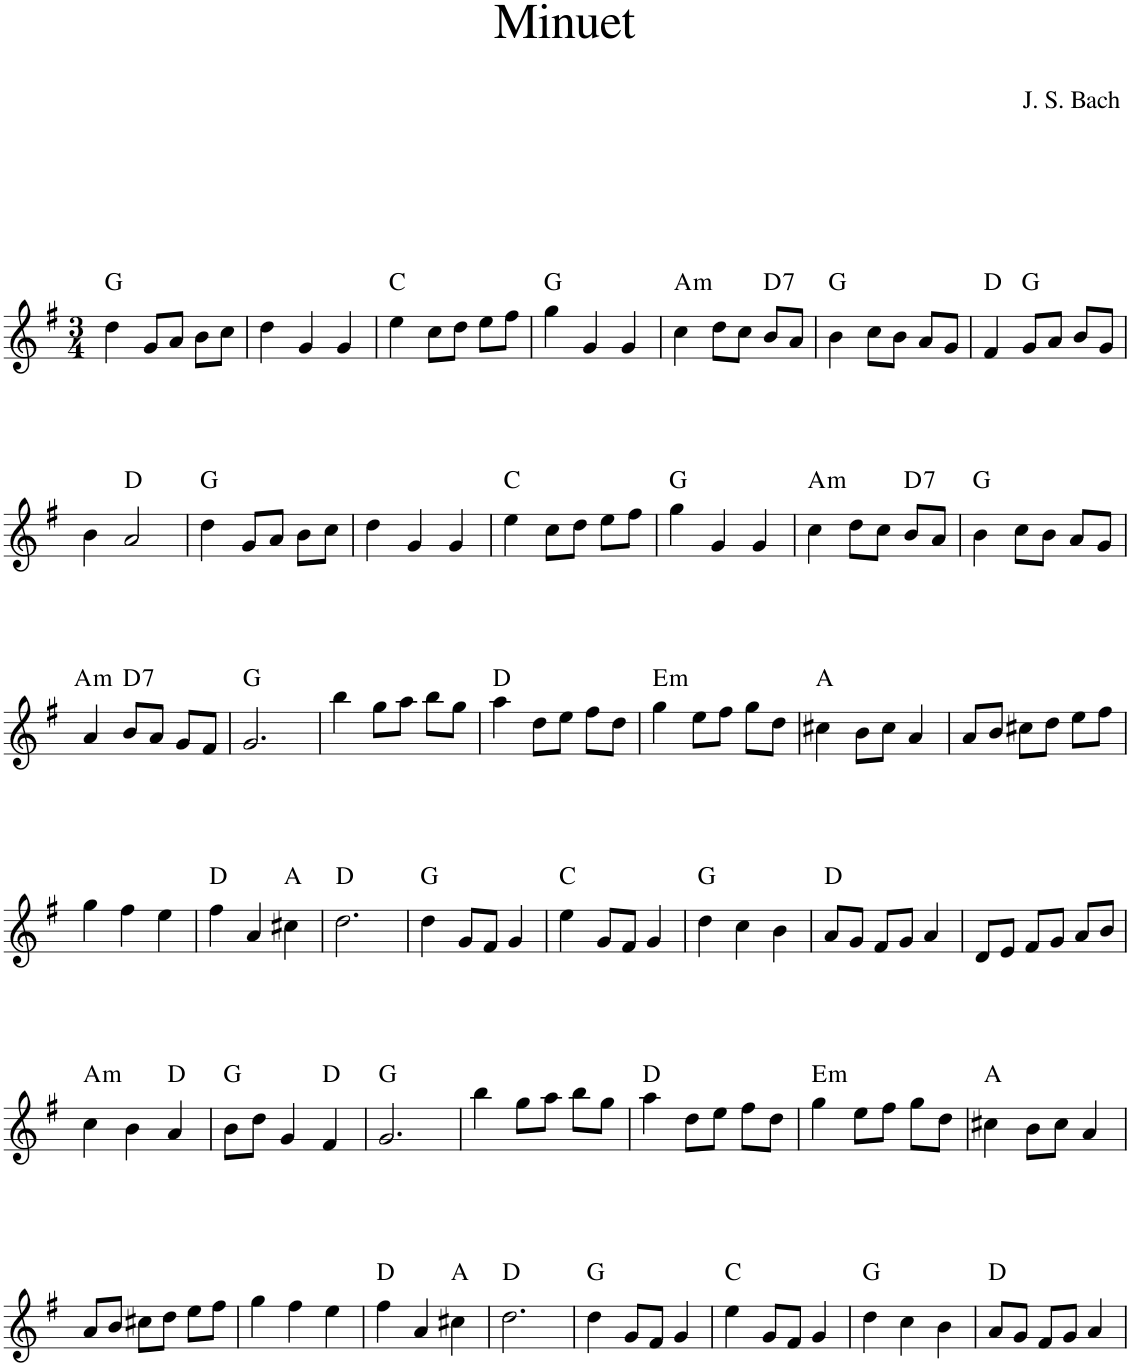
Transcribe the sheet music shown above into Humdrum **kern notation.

**kern	**harte
*part1	*part1
*staff1	*
*I"Piano	*
*I'Pno.	*
*clefG2	*
*k[f#]	*
*M3/4	*
=1	=1
4dd\	G:maj
8g/L	.
8a/J	.
8b\L	.
8cc\J	.
=2	=2
4dd\	.
4g/	.
4g/	.
=3	=3
4ee\	C:maj
8cc\L	.
8dd\J	.
8ee\L	.
8ff#\J	.
=4	=4
4gg\	G:maj
4g/	.
4g/	.
=5	=5
!	!LO:H:kt=m
4cc\	A:min
8dd\L	.
8cc\J	.
!	!LO:H:kt=7
8b/L	D:7
8a/J	.
=6	=6
4b\	G:maj
8cc\L	.
8b\J	.
8a/L	.
8g/J	.
=7	=7
4f#/	D:maj
8g/L	G:maj
8a/J	.
8b/L	.
8g/J	.
!!LO:LB:g=z
=8	=8
4b\	.
2a/	D:maj
=9	=9
4dd\	G:maj
8g/L	.
8a/J	.
8b\L	.
8cc\J	.
=10	=10
4dd\	.
4g/	.
4g/	.
=11	=11
4ee\	C:maj
8cc\L	.
8dd\J	.
8ee\L	.
8ff#\J	.
=12	=12
4gg\	G:maj
4g/	.
4g/	.
=13	=13
!	!LO:H:kt=m
4cc\	A:min
8dd\L	.
8cc\J	.
!	!LO:H:kt=7
8b/L	D:7
8a/J	.
=14	=14
4b\	G:maj
8cc\L	.
8b\J	.
8a/L	.
8g/J	.
!!LO:LB:g=z
=15	=15
!	!LO:H:kt=m
4a/	A:min
!	!LO:H:kt=7
8b/L	D:7
8a/J	.
8g/L	.
8f#/J	.
=16	=16
2.g/	G:maj
=17	=17
4bb\	.
8gg\L	.
8aa\J	.
8bb\L	.
8gg\J	.
=18	=18
4aa\	D:maj
8dd\L	.
8ee\J	.
8ff#\L	.
8dd\J	.
=19	=19
!	!LO:H:kt=m
4gg\	E:min
8ee\L	.
8ff#\J	.
8gg\L	.
8dd\J	.
=20	=20
4cc#X\	A:maj
8b\L	.
8cc#\J	.
4a/	.
=21	=21
8a/L	.
8b/J	.
8cc#X\L	.
8dd\J	.
8ee\L	.
8ff#\J	.
!!LO:LB:g=z
=22	=22
4gg\	.
4ff#\	.
4ee\	.
=23	=23
4ff#\	D:maj
4a/	.
4cc#X\	A:maj
=24	=24
2.dd\	D:maj
=25	=25
4dd\	G:maj
8g/L	.
8f#/J	.
4g/	.
=26	=26
4ee\	C:maj
8g/L	.
8f#/J	.
4g/	.
=27	=27
4dd\	G:maj
4cc\	.
4b\	.
=28	=28
8a/L	D:maj
8g/J	.
8f#/L	.
8g/J	.
4a/	.
=29	=29
8d/L	.
8e/J	.
8f#/L	.
8g/J	.
8a/L	.
8b/J	.
!!LO:LB:g=z
=30	=30
!	!LO:H:kt=m
4cc\	A:min
4b\	.
4a/	D:maj
=31	=31
8b\L	G:maj
8dd\J	.
4g/	.
4f#/	D:maj
=32	=32
2.g/	G:maj
=33	=33
4bb\	.
8gg\L	.
8aa\J	.
8bb\L	.
8gg\J	.
=34	=34
4aa\	D:maj
8dd\L	.
8ee\J	.
8ff#\L	.
8dd\J	.
=35	=35
!	!LO:H:kt=m
4gg\	E:min
8ee\L	.
8ff#\J	.
8gg\L	.
8dd\J	.
=36	=36
4cc#X\	A:maj
8b\L	.
8cc#\J	.
4a/	.
!!LO:LB:g=z
=37	=37
8a/L	.
8b/J	.
8cc#X\L	.
8dd\J	.
8ee\L	.
8ff#\J	.
=38	=38
4gg\	.
4ff#\	.
4ee\	.
=39	=39
4ff#\	D:maj
4a/	.
4cc#X\	A:maj
=40	=40
2.dd\	D:maj
=41	=41
4dd\	G:maj
8g/L	.
8f#/J	.
4g/	.
=42	=42
4ee\	C:maj
8g/L	.
8f#/J	.
4g/	.
=43	=43
4dd\	G:maj
4cc\	.
4b\	.
=44	=44
8a/L	D:maj
8g/J	.
8f#/L	.
8g/J	.
4a/	.
=	=
*-	*-
